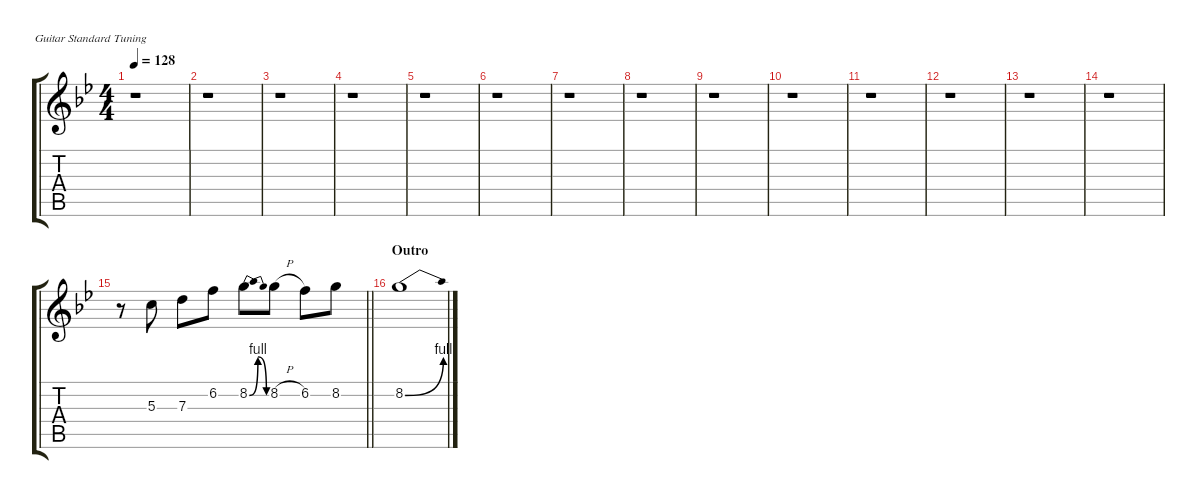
\defaultSystemsLayout 4
\hideDynamics
\bracketExtendMode groupsimilarinstruments
\singleTrackTrackNamePolicy hidden
\multiTrackTrackNamePolicy hidden
\firstSystemTrackNameMode fullname
\firstSystemTrackNameOrientation horizontal
\otherSystemsTrackNameOrientation horizontal
\extendBarLines
\track ("Elec. Gtr." "od.guit.") {defaultSystemsLayout 8 instrument overdrivenguitar}
\staff {score tabs}
\tuning (E4 B3 G3 D3 A2 E2)
\ts (4 4)
\tempo 128
\clef g2
\ks bb
r.1{dy f beam Down} |
r.1{beam Down} |
r.1{beam Down} |
r.1{beam Down} |
r.1{beam Down} |
r.1{beam Down} |
r.1{beam Down} |
r.1{beam Down} |
r.1{beam Down} |
r.1{beam Down} |
r.1{beam Down} |
r.1{beam Down} |
r.1{beam Down} |
r.1{beam Down} |
\barLineRight lightlight
r.8{beam Down} 5.3{acc forcenatural}.8{beam Down} 7.3{acc forcenatural}.8{beam Down} 6.2{acc forcenatural}.8{beam Down} 8.2{be (bendrelease 0 0 15 4 30 4 45 0) acc forcenatural}.8{beam Down} 8.2{h acc forcenatural}.8{beam Down} 6.2{acc forcenatural}.8{beam Down} 8.2{acc forcenatural}.8{beam Down} |
\section ("" "Outro")
8.2{be (bend 0 0 15 4) acc forcenatural}.1{beam Down}
